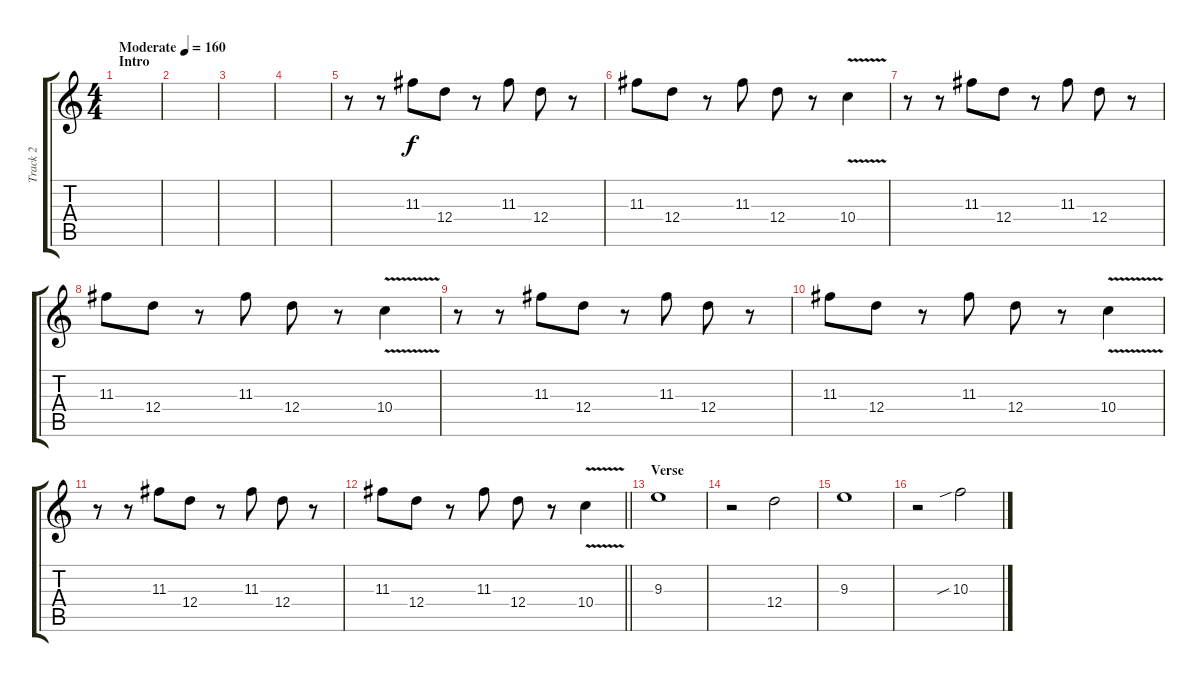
\track ("Track 2" "Track 2") {instrument distortionguitar}
\staff {score tabs}
\tuning (E4 B3 G3 D3 A2 D2) {hide}
\ts (4 4)
\section ("" "Intro")
\tempo (160 "Moderate")
\clef g2
\ks c
|
|
|
|
r.8 r.8 11.3.8 12.4.8 r.8 11.3.8 12.4.8 r.8 |
11.3.8 12.4.8 r.8 11.3.8 12.4.8 r.8 10.4{v}.4 |
r.8 r.8 11.3.8 12.4.8 r.8 11.3.8 12.4.8 r.8 |
11.3.8 12.4.8 r.8 11.3.8 12.4.8 r.8 10.4{v}.4 |
r.8 r.8 11.3.8 12.4.8 r.8 11.3.8 12.4.8 r.8 |
11.3.8 12.4.8 r.8 11.3.8 12.4.8 r.8 10.4{v}.4 |
r.8 r.8 11.3.8 12.4.8 r.8 11.3.8 12.4.8 r.8 |
\barLineRight lightlight
11.3.8 12.4.8 r.8 11.3.8 12.4.8 r.8 10.4{v}.4 |
\section ("" "Verse")
9.3.1 |
r.2 12.4.2 |
9.3.1 |
r.2 10.3{sib ss}.2
